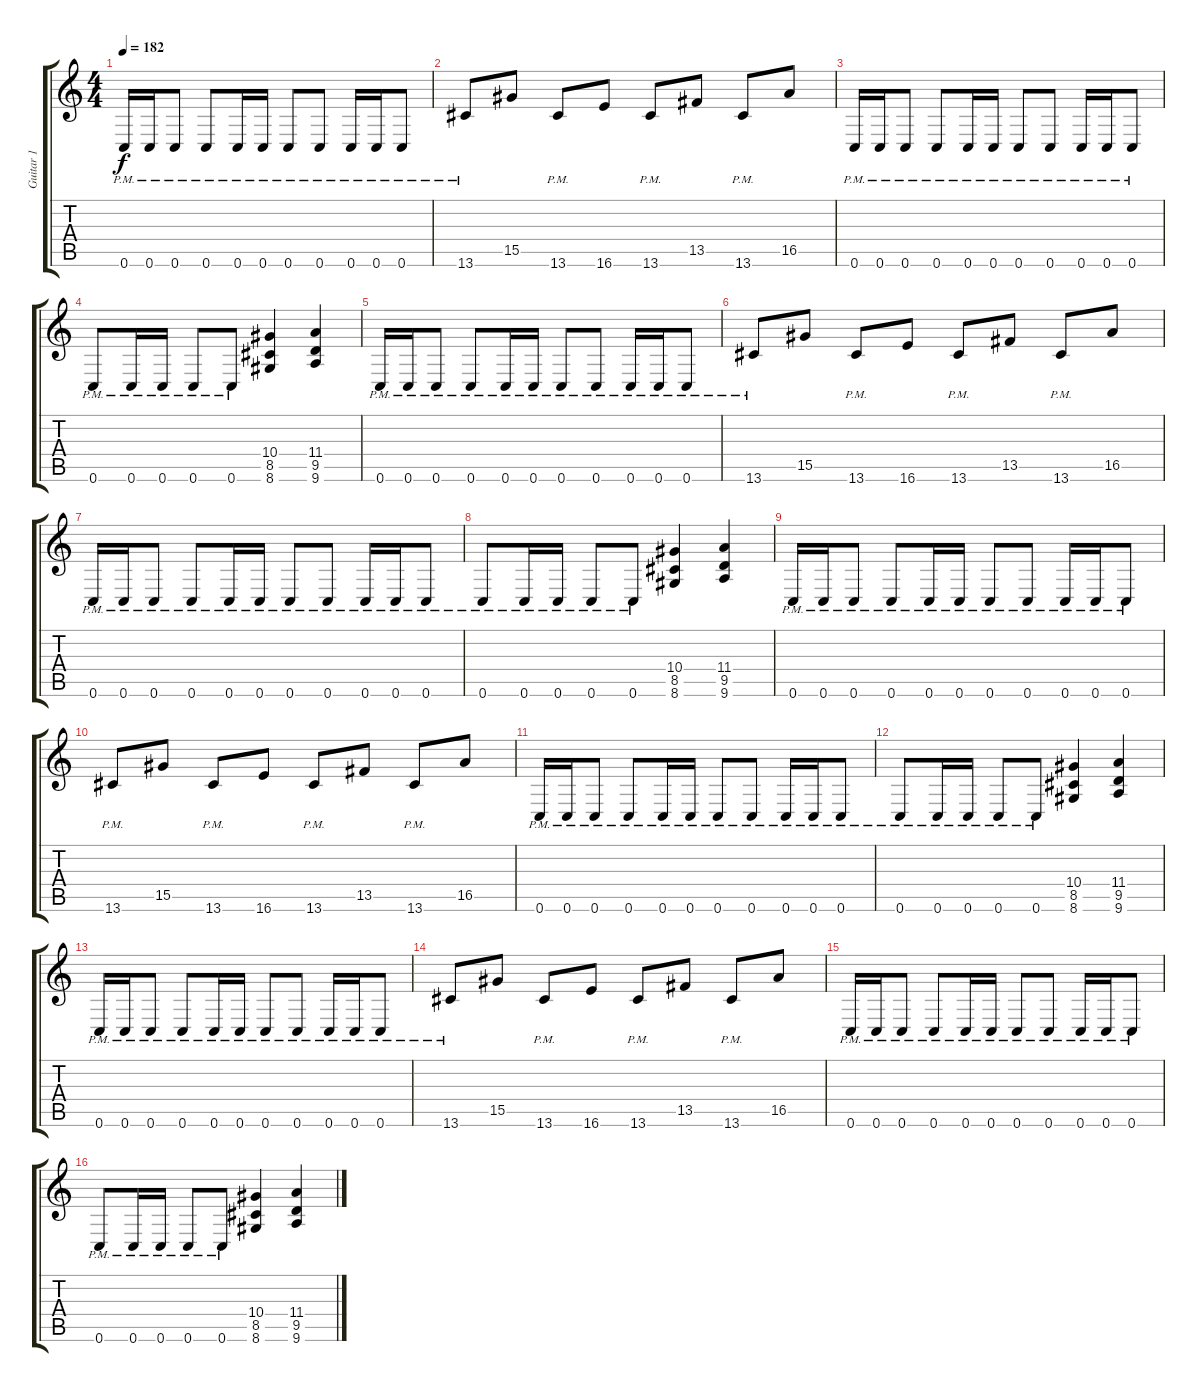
\track ("Guitar 1" "Guitar 1") {instrument distortionguitar}
\staff {score tabs}
\tuning (C4 G3 Eb3 Bb2 F2 C2) {hide}
\ts (4 4)
\tempo 182
\clef g2
\ks c
0.6{pm}.16{dy f} 0.6{pm}.16 0.6{pm}.8 0.6{pm}.8 0.6{pm}.16 0.6{pm}.16 0.6{pm}.8 0.6{pm}.8 0.6{pm}.16 0.6{pm}.16 0.6{pm}.8 |
13.6{pm}.8 15.5.8 13.6{pm}.8 16.6.8 13.6{pm}.8 13.5.8 13.6{pm}.8 16.5.8 |
0.6{pm}.16 0.6{pm}.16 0.6{pm}.8 0.6{pm}.8 0.6{pm}.16 0.6{pm}.16 0.6{pm}.8 0.6{pm}.8 0.6{pm}.16 0.6{pm}.16 0.6{pm}.8 |
0.6{pm}.8 0.6{pm}.16 0.6{pm}.16 0.6{pm}.8 0.6{pm}.8 (10.4 8.5 8.6).4 (11.4 9.5 9.6).4 |
0.6{pm}.16 0.6{pm}.16 0.6{pm}.8 0.6{pm}.8 0.6{pm}.16 0.6{pm}.16 0.6{pm}.8 0.6{pm}.8 0.6{pm}.16 0.6{pm}.16 0.6{pm}.8 |
13.6{pm}.8 15.5.8 13.6{pm}.8 16.6.8 13.6{pm}.8 13.5.8 13.6{pm}.8 16.5.8 |
0.6{pm}.16 0.6{pm}.16 0.6{pm}.8 0.6{pm}.8 0.6{pm}.16 0.6{pm}.16 0.6{pm}.8 0.6{pm}.8 0.6{pm}.16 0.6{pm}.16 0.6{pm}.8 |
0.6{pm}.8 0.6{pm}.16 0.6{pm}.16 0.6{pm}.8 0.6{pm}.8 (10.4 8.5 8.6).4 (11.4 9.5 9.6).4 |
0.6{pm}.16 0.6{pm}.16 0.6{pm}.8 0.6{pm}.8 0.6{pm}.16 0.6{pm}.16 0.6{pm}.8 0.6{pm}.8 0.6{pm}.16 0.6{pm}.16 0.6{pm}.8 |
13.6{pm}.8 15.5.8 13.6{pm}.8 16.6.8 13.6{pm}.8 13.5.8 13.6{pm}.8 16.5.8 |
0.6{pm}.16 0.6{pm}.16 0.6{pm}.8 0.6{pm}.8 0.6{pm}.16 0.6{pm}.16 0.6{pm}.8 0.6{pm}.8 0.6{pm}.16 0.6{pm}.16 0.6{pm}.8 |
0.6{pm}.8 0.6{pm}.16 0.6{pm}.16 0.6{pm}.8 0.6{pm}.8 (10.4 8.5 8.6).4 (11.4 9.5 9.6).4 |
0.6{pm}.16 0.6{pm}.16 0.6{pm}.8 0.6{pm}.8 0.6{pm}.16 0.6{pm}.16 0.6{pm}.8 0.6{pm}.8 0.6{pm}.16 0.6{pm}.16 0.6{pm}.8 |
13.6{pm}.8 15.5.8 13.6{pm}.8 16.6.8 13.6{pm}.8 13.5.8 13.6{pm}.8 16.5.8 |
0.6{pm}.16 0.6{pm}.16 0.6{pm}.8 0.6{pm}.8 0.6{pm}.16 0.6{pm}.16 0.6{pm}.8 0.6{pm}.8 0.6{pm}.16 0.6{pm}.16 0.6{pm}.8 |
0.6{pm}.8 0.6{pm}.16 0.6{pm}.16 0.6{pm}.8 0.6{pm}.8 (10.4 8.5 8.6).4 (11.4 9.5 9.6).4
